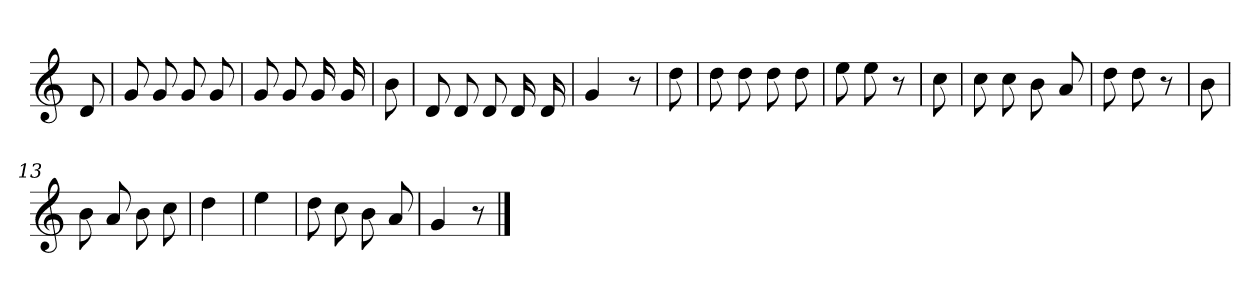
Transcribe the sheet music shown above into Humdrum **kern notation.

**kern
*part1
*staff1
*clefG2
*k[]
=
8d
=1
8g
8g
8g
8g
=2
8g
8g
16g
16g
=3
8b
=4
8d
8d
8d
16d
16d
=5
4g
8r
=6
8dd
=7
8dd
8dd
8dd
8dd
=8
8ee
8ee
8r
=9
8cc
=10
8cc
8cc
8b
8a
=11
8dd
8dd
8r
=12
8b
=13
8b
8a
8b
8cc
=14
4dd
=15
4ee
=16
8dd
8cc
8b
8a
=17
4g
8r
==
*-
